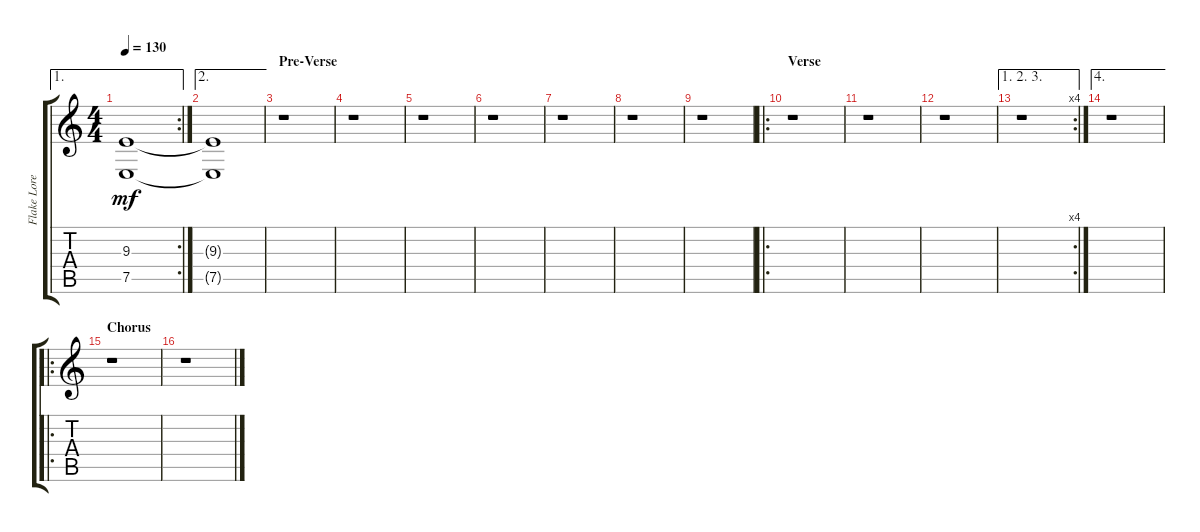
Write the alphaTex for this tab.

\track ("Flake Lorenz" "Flake Lore") {instrument synthstrings1}
\staff {score tabs}
\tuning (E4 B3 G3 D3 A2 D2) {hide}
\ae 1
\rc 2
\ts (4 4)
\tempo 130
\clef g2
\ks c
(9.3{t} 7.5{t}).1{dy mf} |
\ae 2
(9.3{t} 7.5{t}).1 |
\section ("" "Pre-Verse")
r.1 |
r.1 |
r.1 |
r.1 |
r.1 |
r.1 |
r.1 |
\ro
\section ("" "Verse")
r.1 |
r.1 |
r.1 |
\ae (1 2 3)
\rc 4
r.1 |
\ae 4
r.1 |
\ro
\section ("" "Chorus")
r.1 |
r.1
